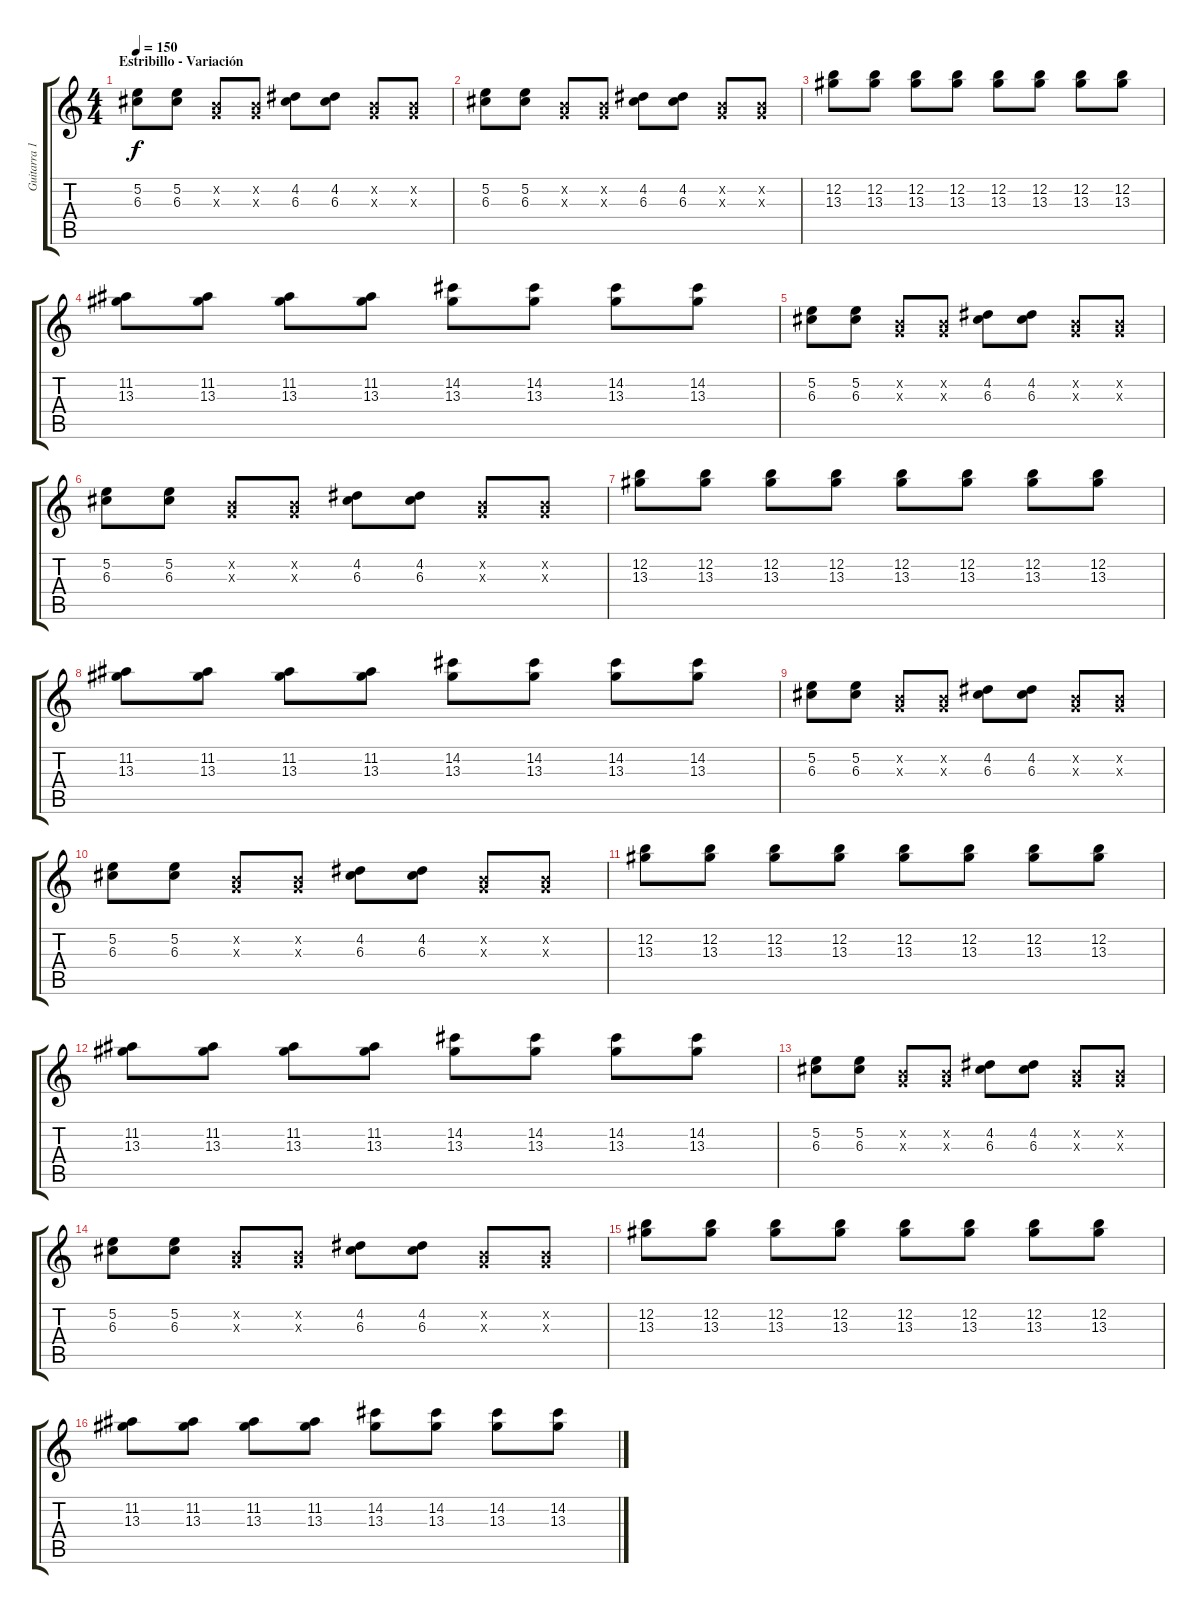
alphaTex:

\track ("Guitarra 1" "Guitarra 1") {instrument overdrivenguitar}
\staff {score tabs}
\tuning (E4 B3 G3 D3 A2 E2) {hide}
\ts (4 4)
\section ("" "Estribillo - Variación")
\tempo 150
\clef g2
\ks c
(5.2 6.3).8{dy f} (5.2 6.3).8 (0.2{x} 0.3{x}).8 (0.2{x} 0.3{x}).8 (4.2 6.3).8 (4.2 6.3).8 (0.2{x} 0.3{x}).8 (0.2{x} 0.3{x}).8 |
(5.2 6.3).8 (5.2 6.3).8 (0.2{x} 0.3{x}).8 (0.2{x} 0.3{x}).8 (4.2 6.3).8 (4.2 6.3).8 (0.2{x} 0.3{x}).8 (0.2{x} 0.3{x}).8 |
(12.2 13.3).8 (12.2 13.3).8 (12.2 13.3).8 (12.2 13.3).8 (12.2 13.3).8 (12.2 13.3).8 (12.2 13.3).8 (12.2 13.3).8 |
(11.2 13.3).8 (11.2 13.3).8 (11.2 13.3).8 (11.2 13.3).8 (14.2 13.3).8 (14.2 13.3).8 (14.2 13.3).8 (14.2 13.3).8 |
(5.2 6.3).8 (5.2 6.3).8 (0.2{x} 0.3{x}).8 (0.2{x} 0.3{x}).8 (4.2 6.3).8 (4.2 6.3).8 (0.2{x} 0.3{x}).8 (0.2{x} 0.3{x}).8 |
(5.2 6.3).8 (5.2 6.3).8 (0.2{x} 0.3{x}).8 (0.2{x} 0.3{x}).8 (4.2 6.3).8 (4.2 6.3).8 (0.2{x} 0.3{x}).8 (0.2{x} 0.3{x}).8 |
(12.2 13.3).8 (12.2 13.3).8 (12.2 13.3).8 (12.2 13.3).8 (12.2 13.3).8 (12.2 13.3).8 (12.2 13.3).8 (12.2 13.3).8 |
(11.2 13.3).8 (11.2 13.3).8 (11.2 13.3).8 (11.2 13.3).8 (14.2 13.3).8 (14.2 13.3).8 (14.2 13.3).8 (14.2 13.3).8 |
(5.2 6.3).8 (5.2 6.3).8 (0.2{x} 0.3{x}).8 (0.2{x} 0.3{x}).8 (4.2 6.3).8 (4.2 6.3).8 (0.2{x} 0.3{x}).8 (0.2{x} 0.3{x}).8 |
(5.2 6.3).8 (5.2 6.3).8 (0.2{x} 0.3{x}).8 (0.2{x} 0.3{x}).8 (4.2 6.3).8 (4.2 6.3).8 (0.2{x} 0.3{x}).8 (0.2{x} 0.3{x}).8 |
(12.2 13.3).8 (12.2 13.3).8 (12.2 13.3).8 (12.2 13.3).8 (12.2 13.3).8 (12.2 13.3).8 (12.2 13.3).8 (12.2 13.3).8 |
(11.2 13.3).8 (11.2 13.3).8 (11.2 13.3).8 (11.2 13.3).8 (14.2 13.3).8 (14.2 13.3).8 (14.2 13.3).8 (14.2 13.3).8 |
(5.2 6.3).8 (5.2 6.3).8 (0.2{x} 0.3{x}).8 (0.2{x} 0.3{x}).8 (4.2 6.3).8 (4.2 6.3).8 (0.2{x} 0.3{x}).8 (0.2{x} 0.3{x}).8 |
(5.2 6.3).8 (5.2 6.3).8 (0.2{x} 0.3{x}).8 (0.2{x} 0.3{x}).8 (4.2 6.3).8 (4.2 6.3).8 (0.2{x} 0.3{x}).8 (0.2{x} 0.3{x}).8 |
(12.2 13.3).8 (12.2 13.3).8 (12.2 13.3).8 (12.2 13.3).8 (12.2 13.3).8 (12.2 13.3).8 (12.2 13.3).8 (12.2 13.3).8 |
(11.2 13.3).8 (11.2 13.3).8 (11.2 13.3).8 (11.2 13.3).8 (14.2 13.3).8 (14.2 13.3).8 (14.2 13.3).8 (14.2 13.3).8
